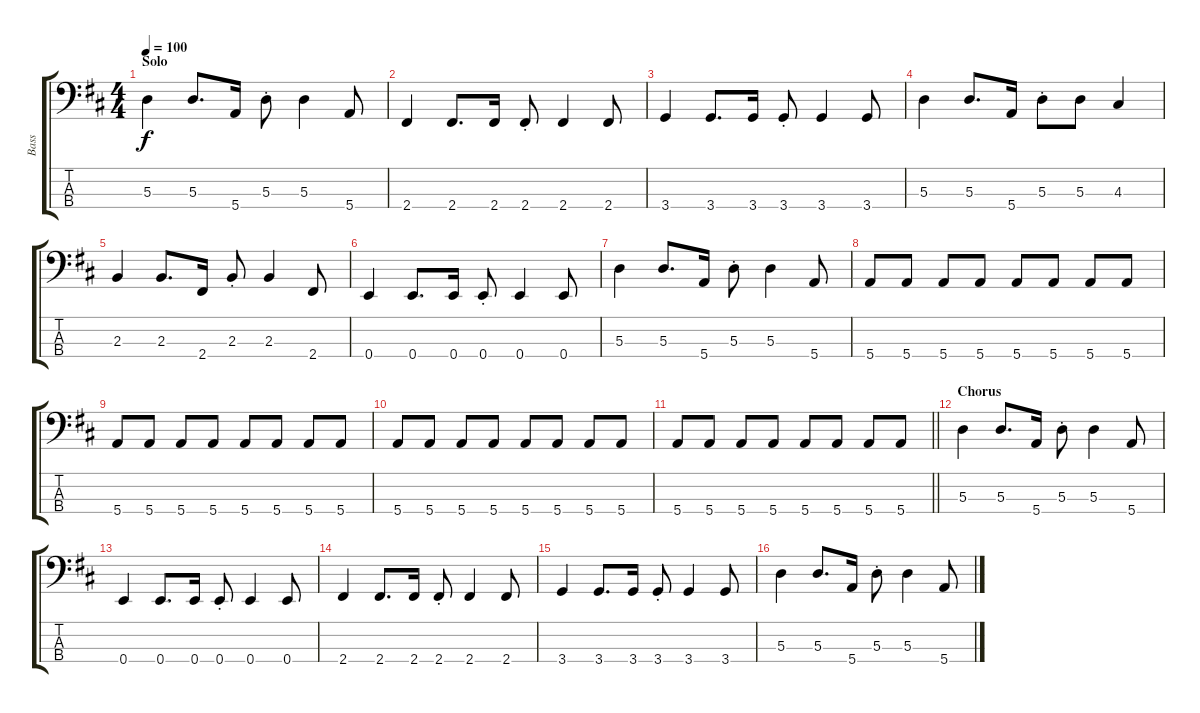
\track ("Bass" "Bass") {instrument electricbasspick}
\staff {score tabs}
\tuning (G2 D2 A1 E1) {hide}
\ts (4 4)
\section ("" "Solo")
\tempo 100
\clef f4
\ks d
5.3.4{dy f} 5.3.8{d} 5.4.16 5.3{st}.8 5.3.4 5.4.8 |
2.4.4 2.4.8{d} 2.4.16 2.4{st}.8 2.4.4 2.4.8 |
3.4.4 3.4.8{d} 3.4.16 3.4{st}.8 3.4.4 3.4.8 |
5.3.4 5.3.8{d} 5.4.16 5.3{st}.8 5.3.8 4.3.4 |
2.3.4 2.3.8{d} 2.4.16 2.3{st}.8 2.3.4 2.4.8 |
0.4.4 0.4.8{d} 0.4.16 0.4{st}.8 0.4.4 0.4.8 |
5.3.4 5.3.8{d} 5.4.16 5.3{st}.8 5.3.4 5.4.8 |
5.4.8 5.4.8 5.4.8 5.4.8 5.4.8 5.4.8 5.4.8 5.4.8 |
5.4.8 5.4.8 5.4.8 5.4.8 5.4.8 5.4.8 5.4.8 5.4.8 |
5.4.8 5.4.8 5.4.8 5.4.8 5.4.8 5.4.8 5.4.8 5.4.8 |
\barLineRight lightlight
5.4.8 5.4.8 5.4.8 5.4.8 5.4.8 5.4.8 5.4.8 5.4.8 |
\section ("" "Chorus")
5.3.4 5.3.8{d} 5.4.16 5.3{st}.8 5.3.4 5.4.8 |
0.4.4 0.4.8{d} 0.4.16 0.4{st}.8 0.4.4 0.4.8 |
2.4.4 2.4.8{d} 2.4.16 2.4{st}.8 2.4.4 2.4.8 |
3.4.4 3.4.8{d} 3.4.16 3.4{st}.8 3.4.4 3.4.8 |
5.3.4 5.3.8{d} 5.4.16 5.3{st}.8 5.3.4 5.4.8
